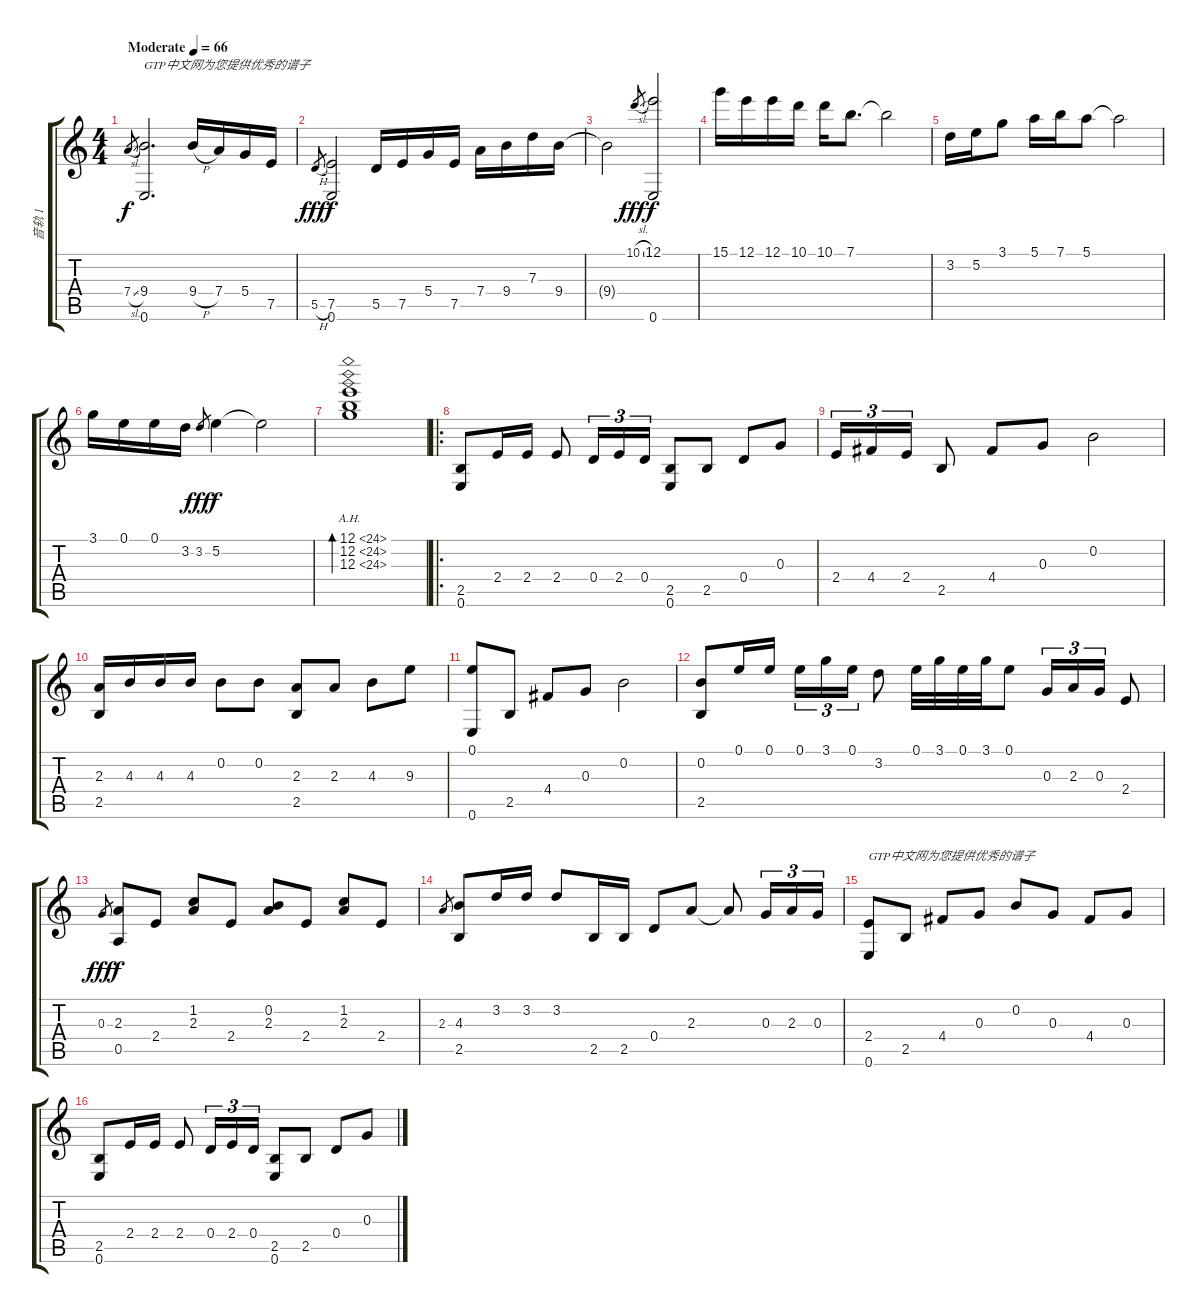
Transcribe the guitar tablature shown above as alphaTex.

\track ("音轨 1" "音轨 1") {instrument acousticguitarsteel}
\staff {score tabs}
\tuning (E4 B3 G3 D3 A2 E2) {hide}
\ts (4 4)
\tempo (66 "Moderate")
\clef g2
\ks c
7.4{sl}.8{gr dy f instrument acousticguitarsteel} (9.4 0.6).2{d txt "GTP中文网为您提供优秀的谱子"} 9.4{h}.16 7.4.16 5.4.16 7.5.16 |
5.5{h}.8{gr dy fff} (7.5 0.6).2{dy f} 5.5.16 7.5.16 5.4.16 7.5.16 7.4.16 9.4.16 7.3.16 9.4.16 |
9.4{t}.2 10.1{sl}.8{gr dy fff} (12.1 0.6).2{dy f} |
15.1.16 12.1.16 12.1.16 10.1.16 10.1.16 7.1.8{d} 7.1{t}.2 |
3.2.16 5.2.16 3.1.8 5.1.16 7.1.16 5.1.8 5.1{t}.2 |
3.1.16 0.1.16 0.1.16 3.2.16 3.2.8{gr dy fff} 5.2.4{dy f} 5.2{t}.2 |
(12.1{ah 12} 12.2{ah 12} 12.3{ah 12}).1{bd 240} |
\ro
(2.5 0.6).8 2.4.16 2.4.16 2.4.8 0.4.16{tu (3 2)} 2.4.16{tu (3 2)} 0.4.16{tu (3 2)} (2.5 0.6).8 2.5.8 0.4.8 0.3.8 |
2.4.16{tu (3 2)} 4.4.16{tu (3 2)} 2.4.16{tu (3 2)} 2.5.8 4.4.8 0.3.8 0.2.2 |
(2.3 2.5).16 4.3.16 4.3.16 4.3.16 0.2.8 0.2.8 (2.3 2.5).8 2.3.8 4.3.8 9.3.8 |
(0.1 0.6).8 2.5.8 4.4.8 0.3.8 0.2.2 |
(0.2 2.5).8 0.1.16 0.1.16 0.1.16{tu (3 2)} 3.1.16{tu (3 2)} 0.1.16{tu (3 2)} 3.2.8 0.1.32 3.1.32 0.1.32 3.1.32 0.1.8 0.3.16{tu (3 2)} 2.3.16{tu (3 2)} 0.3.16{tu (3 2)} 2.4.8 |
0.3.8{gr dy fff} (2.3 0.5).8{dy f} 2.4.8 (1.2 2.3).8 2.4.8 (0.2 2.3).8 2.4.8 (1.2 2.3).8 2.4.8 |
2.3.8{gr} (4.3 2.5).8 3.2.16 3.2.16 3.2.8 2.5.16 2.5.16 0.4.8 2.3.8 2.3{t}.8 0.3.16{tu (3 2)} 2.3.16{tu (3 2)} 0.3.16{tu (3 2)} |
(2.4 0.6).8{txt "GTP中文网为您提供优秀的谱子"} 2.5.8 4.4.8 0.3.8 0.2.8 0.3.8 4.4.8 0.3.8 |
(2.5 0.6).8 2.4.16 2.4.16 2.4.8 0.4.16{tu (3 2)} 2.4.16{tu (3 2)} 0.4.16{tu (3 2)} (2.5 0.6).8 2.5.8 0.4.8 0.3.8
